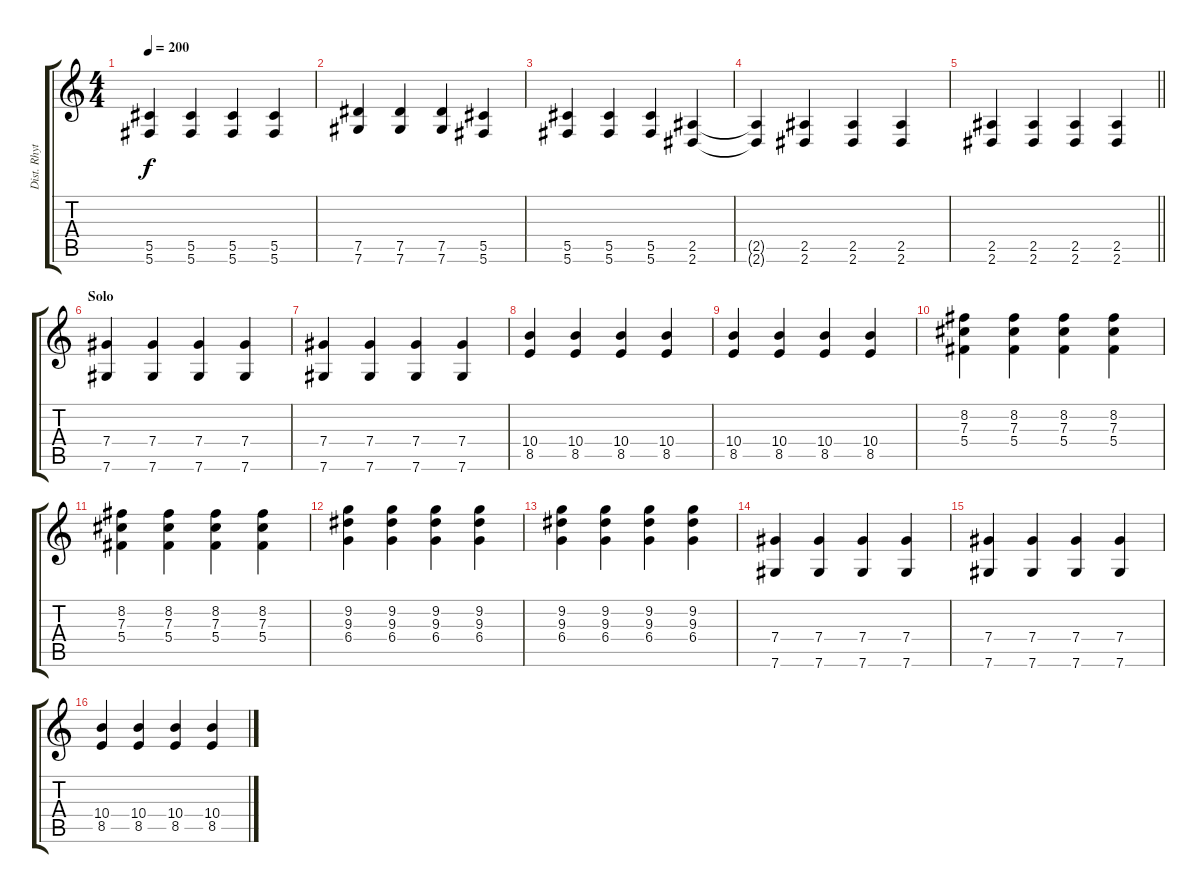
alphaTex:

\track ("Dist. Rhytm Guitar [R]" "Dist. Rhyt") {instrument distortionguitar}
\staff {score tabs}
\tuning (Eb4 Bb3 Gb3 Db3 Ab2 Db2) {hide}
\ts (4 4)
\tempo 200
\clef g2
\ks c
(5.5 5.6).4{dy f} (5.5 5.6).4 (5.5 5.6).4 (5.5 5.6).4 |
(7.5 7.6).4 (7.5 7.6).4 (7.5 7.6).4 (5.5 5.6).4 |
(5.5 5.6).4 (5.5 5.6).4 (5.5 5.6).4 (2.5 2.6).4 |
(2.5{t} 2.6{t}).4 (2.5 2.6).4 (2.5 2.6).4 (2.5 2.6).4 |
\barLineRight lightlight
(2.5 2.6).4 (2.5 2.6).4 (2.5 2.6).4 (2.5 2.6).4 |
\section ("" "Solo")
(7.4 7.6).4{volume 11} (7.4 7.6).4 (7.4 7.6).4 (7.4 7.6).4 |
(7.4 7.6).4 (7.4 7.6).4 (7.4 7.6).4 (7.4 7.6).4 |
(10.4 8.5).4 (10.4 8.5).4 (10.4 8.5).4 (10.4 8.5).4 |
(10.4 8.5).4 (10.4 8.5).4 (10.4 8.5).4 (10.4 8.5).4 |
(8.2 7.3 5.4).4 (8.2 7.3 5.4).4 (8.2 7.3 5.4).4 (8.2 7.3 5.4).4 |
(8.2 7.3 5.4).4 (8.2 7.3 5.4).4 (8.2 7.3 5.4).4 (8.2 7.3 5.4).4 |
(9.2 9.3 6.4).4 (9.2 9.3 6.4).4 (9.2 9.3 6.4).4 (9.2 9.3 6.4).4 |
(9.2 9.3 6.4).4 (9.2 9.3 6.4).4 (9.2 9.3 6.4).4 (9.2 9.3 6.4).4 |
(7.4 7.6).4 (7.4 7.6).4 (7.4 7.6).4 (7.4 7.6).4 |
(7.4 7.6).4 (7.4 7.6).4 (7.4 7.6).4 (7.4 7.6).4 |
(10.4 8.5).4 (10.4 8.5).4 (10.4 8.5).4 (10.4 8.5).4
